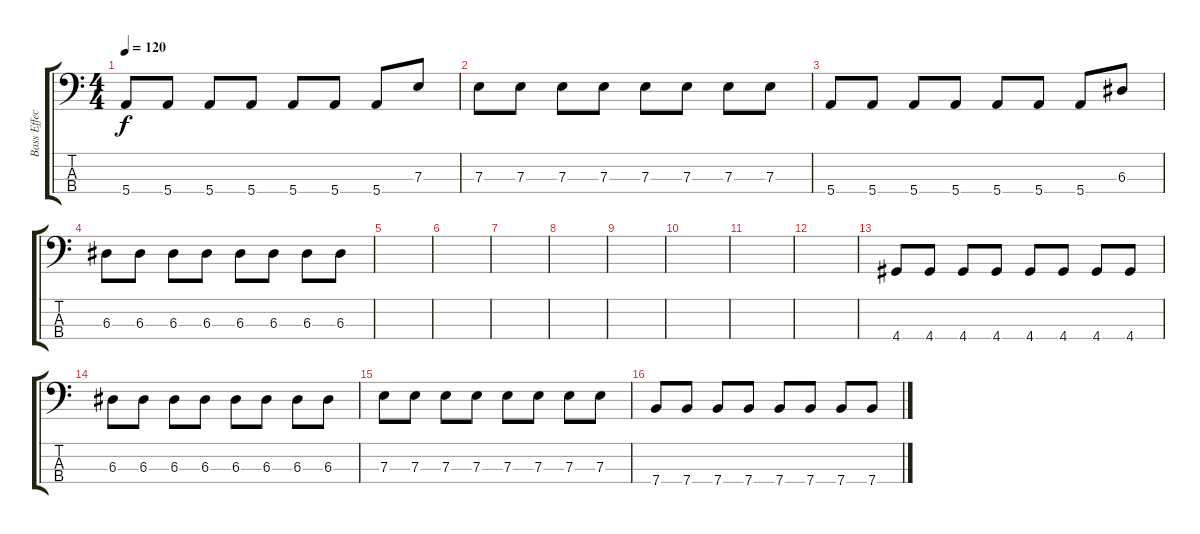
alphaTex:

\track ("Bass Effect" "Bass Effec") {instrument distortionguitar}
\staff {score tabs}
\tuning (G2 D2 A1 E1) {hide}
\ts (4 4)
\tempo 120
\clef f4
\ks c
5.4.8{dy f} 5.4.8 5.4.8 5.4.8 5.4.8 5.4.8 5.4.8 7.3.8 |
7.3.8 7.3.8 7.3.8 7.3.8 7.3.8 7.3.8 7.3.8 7.3.8 |
5.4.8 5.4.8 5.4.8 5.4.8 5.4.8 5.4.8 5.4.8 6.3.8 |
6.3.8 6.3.8 6.3.8 6.3.8 6.3.8 6.3.8 6.3.8 6.3.8 |
|
|
|
|
|
|
|
|
4.4.8{volume 0} 4.4.8{volume 16} 4.4.8 4.4.8 4.4.8 4.4.8 4.4.8 4.4.8 |
6.3.8 6.3.8 6.3.8 6.3.8 6.3.8 6.3.8 6.3.8 6.3.8 |
7.3.8 7.3.8 7.3.8 7.3.8 7.3.8 7.3.8 7.3.8 7.3.8 |
7.4.8 7.4.8 7.4.8 7.4.8 7.4.8 7.4.8 7.4.8 7.4.8
